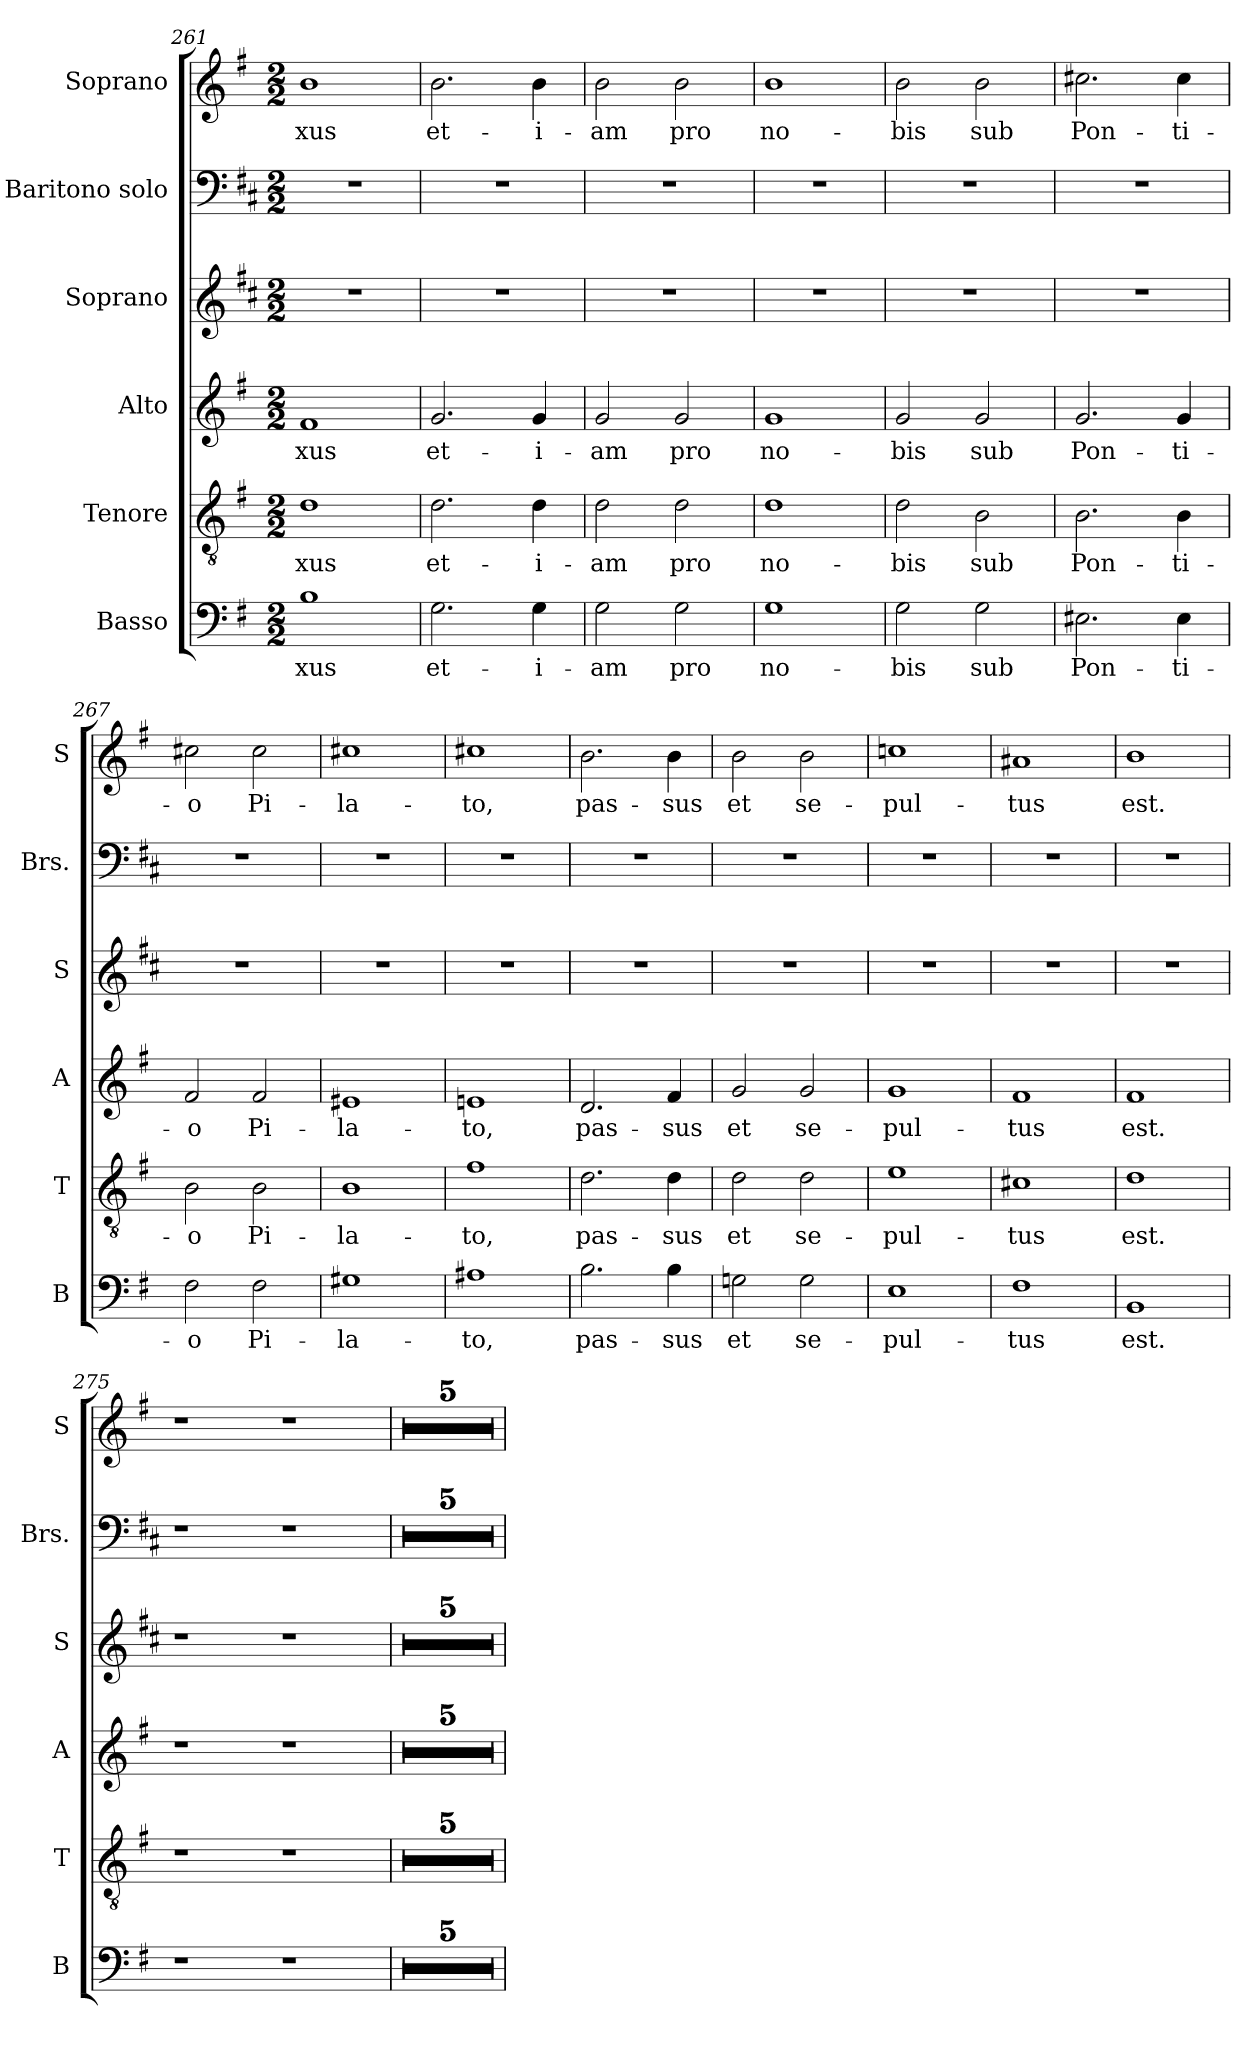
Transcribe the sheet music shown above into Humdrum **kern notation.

**kern	**text	**kern	**text	**kern	**text	**kern	**kern	**kern	**text
*part6	*part6	*part5	*part5	*part4	*part4	*part3	*part2	*part1	*part1
*staff6	*staff6	*staff5	*staff5	*staff4	*staff4	*staff3	*staff2	*staff1	*staff1
*I"Basso	*	*I"Tenore	*	*I"Alto	*	*I"Soprano	*I"Baritono  solo	*I"Soprano	*
*I'B	*	*I'T	*	*I'A	*	*I'S	*I'Brs.	*I'S	*
*clefF4	*	*clefGv2	*	*clefG2	*	*clefG2	*clefF4	*clefG2	*
*k[f#]	*	*k[f#]	*	*k[f#]	*	*k[f#c#]	*k[f#c#]	*k[f#]	*
*G:	*	*G:	*	*G:	*	*D:	*D:	*G:	*
*M2/2	*	*M2/2	*	*M2/2	*	*M2/2	*M2/2	*M2/2	*
=261	=261	=261	=261	=261	=261	=261	=261	=261	=261
!	!LO:LY:b:cj	!	!LO:LY:b:cj	!	!LO:LY:b:cj	!	!	!	!LO:LY:b:cj
1B	-xus	1d	-xus	1f#	-xus	1r	1r	1b	-xus
=262	=262	=262	=262	=262	=262	=262	=262	=262	=262
!	!LO:LY:b:cj	!	!LO:LY:b:cj	!	!LO:LY:b:cj	!	!	!	!LO:LY:b:cj
2.G\	et-	2.d\	et-	2.g/	et-	1r	1r	2.b\	et-
!	!LO:LY:b:cj	!	!LO:LY:b:cj	!	!LO:LY:b:cj	!	!	!	!LO:LY:b:cj
4G\	-i-	4d\	-i-	4g/	-i-	.	.	4b\	-i-
=263	=263	=263	=263	=263	=263	=263	=263	=263	=263
!	!LO:LY:b:cj	!	!LO:LY:b:cj	!	!LO:LY:b:cj	!	!	!	!LO:LY:b:cj
2G\	-am	2d\	-am	2g/	-am	1r	1r	2b\	-am
!	!LO:LY:b:cj	!	!LO:LY:b:cj	!	!LO:LY:b:cj	!	!	!	!LO:LY:b:cj
2G\	pro	2d\	pro	2g/	pro	.	.	2b\	pro
=264	=264	=264	=264	=264	=264	=264	=264	=264	=264
!	!LO:LY:b:cj	!	!LO:LY:b:cj	!	!LO:LY:b:cj	!	!	!	!LO:LY:b:cj
1G	no-	1d	no-	1g	no-	1r	1r	1b	no-
=265	=265	=265	=265	=265	=265	=265	=265	=265	=265
!	!LO:LY:b:cj	!	!LO:LY:b:cj	!	!LO:LY:b:cj	!	!	!	!LO:LY:b:cj
2G\	-bis	2d\	-bis	2g/	-bis	1r	1r	2b\	-bis
!	!LO:LY:b:cj	!	!LO:LY:b:cj	!	!LO:LY:b:cj	!	!	!	!LO:LY:b:cj
2G\	sub	2B\	sub	2g/	sub	.	.	2b\	sub
=266	=266	=266	=266	=266	=266	=266	=266	=266	=266
!	!LO:LY:b:cj	!	!LO:LY:b:cj	!	!LO:LY:b:cj	!	!	!	!LO:LY:b:cj
2.E#X\	Pon-	2.B\	Pon-	2.g/	Pon-	1r	1r	2.cc#X\	Pon-
!	!LO:LY:b:cj	!	!LO:LY:b:cj	!	!LO:LY:b:cj	!	!	!	!LO:LY:b:cj
4E#\	-ti-	4B\	-ti-	4g/	-ti-	.	.	4cc#\	-ti-
=267	=267	=267	=267	=267	=267	=267	=267	=267	=267
!	!LO:LY:b:cj	!	!LO:LY:b:cj	!	!LO:LY:b:cj	!	!	!	!LO:LY:b:cj
2F#\	-o	2B\	-o	2f#/	-o	1r	1r	2cc#X\	-o
!	!LO:LY:b:cj	!	!LO:LY:b:cj	!	!LO:LY:b:cj	!	!	!	!LO:LY:b:cj
2F#\	Pi-	2B\	Pi-	2f#/	Pi-	.	.	2cc#\	Pi-
!!LO:PB:g=z
=268	=268	=268	=268	=268	=268	=268	=268	=268	=268
!	!LO:LY:b:cj	!	!LO:LY:b:cj	!	!LO:LY:b:cj	!	!	!	!LO:LY:b:cj
1G#X	-la-	1B	-la-	1e#X	-la-	1r	1r	1cc#X	-la-
=269	=269	=269	=269	=269	=269	=269	=269	=269	=269
!	!LO:LY:b:cj	!	!LO:LY:b:cj	!	!LO:LY:b:cj	!	!	!	!LO:LY:b:cj
1A#X	-to,	1f#	-to,	1en	-to,	1r	1r	1cc#X	-to,
=270	=270	=270	=270	=270	=270	=270	=270	=270	=270
!	!LO:LY:b:cj	!	!LO:LY:b:cj	!	!LO:LY:b:cj	!	!	!	!LO:LY:b:cj
2.B\	pas-	2.d\	pas-	2.d/	pas-	1r	1r	2.b\	pas-
!	!LO:LY:b:cj	!	!LO:LY:b:cj	!	!LO:LY:b:cj	!	!	!	!LO:LY:b:cj
4B\	-sus	4d\	-sus	4f#/	-sus	.	.	4b\	-sus
=271	=271	=271	=271	=271	=271	=271	=271	=271	=271
!	!LO:LY:b:cj	!	!LO:LY:b:cj	!	!LO:LY:b:cj	!	!	!	!LO:LY:b:cj
2Gn\	et	2d\	et	2g/	et	1r	1r	2b\	et
!	!LO:LY:b:cj	!	!LO:LY:b:cj	!	!LO:LY:b:cj	!	!	!	!LO:LY:b:cj
2G\	se-	2d\	se-	2g/	se-	.	.	2b\	se-
=272	=272	=272	=272	=272	=272	=272	=272	=272	=272
!	!LO:LY:b:cj	!	!LO:LY:b:cj	!	!LO:LY:b:cj	!	!	!	!LO:LY:b:cj
1E	-pul-	1e	-pul-	1g	-pul-	1r	1r	1ccn	-pul-
=273	=273	=273	=273	=273	=273	=273	=273	=273	=273
!	!LO:LY:b:cj	!	!LO:LY:b:cj	!	!LO:LY:b:cj	!	!	!	!LO:LY:b:cj
1F#	-tus	1c#X	-tus	1f#	-tus	1r	1r	1a#X	-tus
=274	=274	=274	=274	=274	=274	=274	=274	=274	=274
!	!LO:LY:b:cj	!	!LO:LY:b:cj	!	!LO:LY:b:cj	!	!	!	!LO:LY:b:cj
1BB	est.	1d	est.	1f#	est.	1r	1r	1b	est.
=275	=275	=275	=275	=275	=275	=275	=275	=275	=275
1r	.	1r	.	1r	.	1r	1r	1r	.
1r	.	1r	.	1r	.	1r	1r	1r	.
=276	=276	=276	=276	=276	=276	=276	=276	=276	=276
1r	.	1r	.	1r	.	1r	1r	1r	.
=277	=277	=277	=277	=277	=277	=277	=277	=277	=277
1r	.	1r	.	1r	.	1r	1r	1r	.
=278	=278	=278	=278	=278	=278	=278	=278	=278	=278
1r	.	1r	.	1r	.	1r	1r	1r	.
=279	=279	=279	=279	=279	=279	=279	=279	=279	=279
1r	.	1r	.	1r	.	1r	1r	1r	.
=280	=280	=280	=280	=280	=280	=280	=280	=280	=280
1r	.	1r	.	1r	.	1r	1r	1r	.
=	=	=	=	=	=	=	=	=	=
*-	*-	*-	*-	*-	*-	*-	*-	*-	*-
